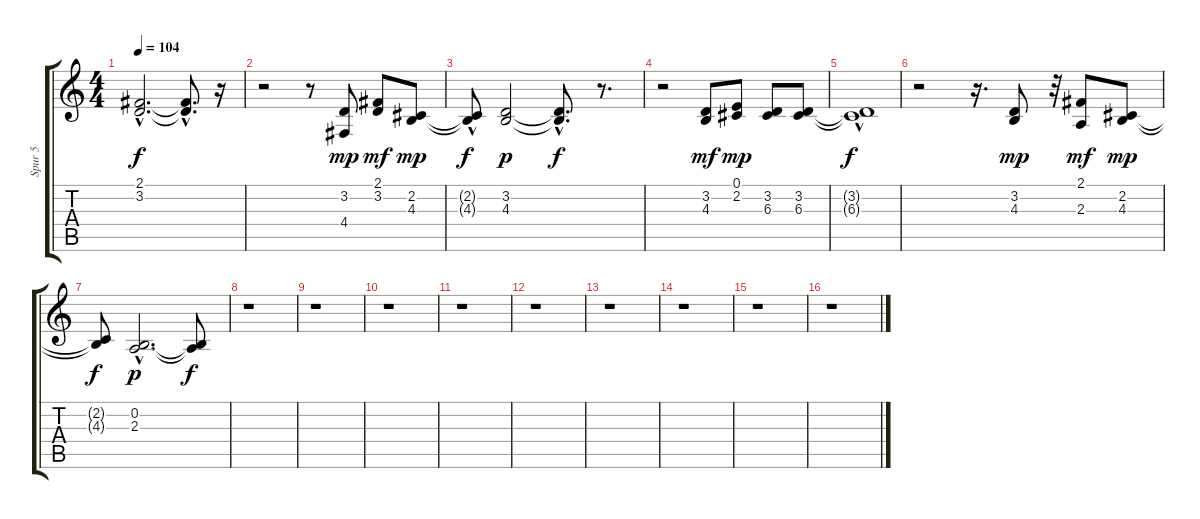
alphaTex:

\track ("Spur 5" "Spur 5") {instrument lead3calliope}
\staff {score tabs}
\tuning (E4 B3 G3 D3 A2 E2) {hide}
\ts (4 4)
\tempo 104
\clef g2
\ks c
(2.1{hac t} 3.2{hac t}).2{d dy f} (2.1{hac t} 3.2{hac t}).8{d} r.16 |
r.2 r.8 (3.2 4.4).8{dy mp} (2.1 3.2).8{dy mf} (2.2 4.3).8{dy mp} |
(2.2{t} 4.3{hac t}).8{dy f} (3.2 4.3).2{dy p} (3.2{hac t} 4.3{t}).8{d dy f} r.8{d} |
r.2 (3.2 4.3).8{dy mf} (0.1 2.2).8{dy mp} (3.2 6.3).8 (3.2 6.3).8 |
(3.2{t} 6.3{hac t}).1{dy f} |
r.2 r.16{d} (3.2 4.3).8{dy mp} r.32 (2.1 2.3).8{dy mf} (2.2 4.3).8{dy mp} |
(2.2{t} 4.3{t}).8{dy f} (0.2{hac} 2.3{hac}).2{d dy p} (0.2{t} 2.3{t}).8{dy f} |
r.1 |
r.1 |
r.1 |
r.1 |
r.1 |
r.1 |
r.1 |
r.1 |
r.1
